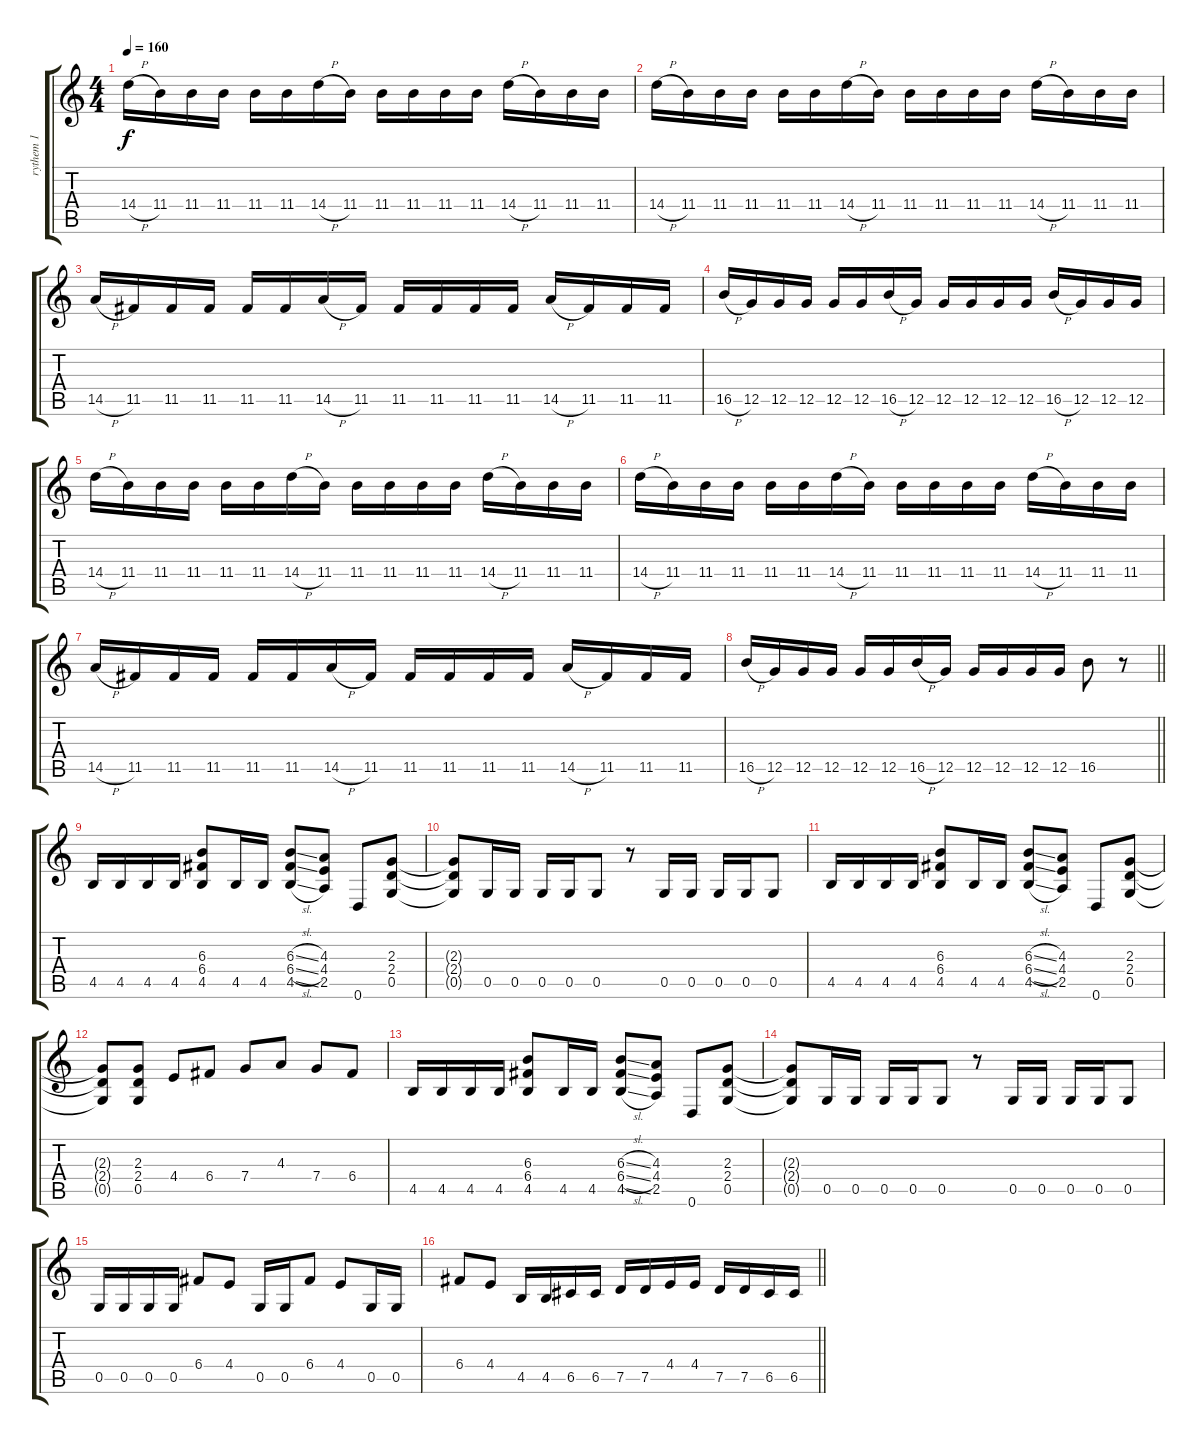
\track ("rythem 1" "rythem 1") {instrument overdrivenguitar}
\staff {score tabs}
\tuning (D4 A3 F3 C3 G2 D2) {hide}
\ts (4 4)
\section ("" "")
\tempo 160
\clef g2
\ks c
14.4{h}.16{dy f instrument overdrivenguitar} 11.4.16 11.4.16 11.4.16 11.4.16 11.4.16 14.4{h}.16 11.4.16 11.4.16 11.4.16 11.4.16 11.4.16 14.4{h}.16 11.4.16 11.4.16 11.4.16 |
14.4{h}.16 11.4.16 11.4.16 11.4.16 11.4.16 11.4.16 14.4{h}.16 11.4.16 11.4.16 11.4.16 11.4.16 11.4.16 14.4{h}.16 11.4.16 11.4.16 11.4.16 |
14.5{h}.16 11.5.16 11.5.16 11.5.16 11.5.16 11.5.16 14.5{h}.16 11.5.16 11.5.16 11.5.16 11.5.16 11.5.16 14.5{h}.16 11.5.16 11.5.16 11.5.16 |
16.5{h}.16 12.5.16 12.5.16 12.5.16 12.5.16 12.5.16 16.5{h}.16 12.5.16 12.5.16 12.5.16 12.5.16 12.5.16 16.5{h}.16 12.5.16 12.5.16 12.5.16 |
14.4{h}.16 11.4.16 11.4.16 11.4.16 11.4.16 11.4.16 14.4{h}.16 11.4.16 11.4.16 11.4.16 11.4.16 11.4.16 14.4{h}.16 11.4.16 11.4.16 11.4.16 |
14.4{h}.16 11.4.16 11.4.16 11.4.16 11.4.16 11.4.16 14.4{h}.16 11.4.16 11.4.16 11.4.16 11.4.16 11.4.16 14.4{h}.16 11.4.16 11.4.16 11.4.16 |
14.5{h}.16 11.5.16 11.5.16 11.5.16 11.5.16 11.5.16 14.5{h}.16 11.5.16 11.5.16 11.5.16 11.5.16 11.5.16 14.5{h}.16 11.5.16 11.5.16 11.5.16 |
\barLineRight lightlight
16.5{h}.16 12.5.16 12.5.16 12.5.16 12.5.16 12.5.16 16.5{h}.16 12.5.16 12.5.16 12.5.16 12.5.16 12.5.16 16.5.8 r.8 |
\section ("" "")
4.5.16 4.5.16 4.5.16 4.5.16 (6.3 6.4 4.5).8 4.5.16 4.5.16 (6.3{sl} 6.4{sl} 4.5{sl}).8 (4.3 4.4 2.5).8 0.6.8 (2.3 2.4 0.5).8 |
(2.3{t} 2.4{t} 0.5{t}).8 0.5.16 0.5.16 0.5.16 0.5.16 0.5.8 r.8 0.5.16 0.5.16 0.5.16 0.5.16 0.5.8 |
4.5.16 4.5.16 4.5.16 4.5.16 (6.3 6.4 4.5).8 4.5.16 4.5.16 (6.3{sl} 6.4{sl} 4.5{sl}).8 (4.3 4.4 2.5).8 0.6.8 (2.3 2.4 0.5).8 |
(2.3{t} 2.4{t} 0.5{t}).8 (2.3 2.4 0.5).8 4.4.8 6.4.8 7.4.8 4.3.8 7.4.8 6.4.8 |
4.5.16 4.5.16 4.5.16 4.5.16 (6.3 6.4 4.5).8 4.5.16 4.5.16 (6.3{sl} 6.4{sl} 4.5{sl}).8 (4.3 4.4 2.5).8 0.6.8 (2.3 2.4 0.5).8 |
(2.3{t} 2.4{t} 0.5{t}).8 0.5.16 0.5.16 0.5.16 0.5.16 0.5.8 r.8 0.5.16 0.5.16 0.5.16 0.5.16 0.5.8 |
0.5.16 0.5.16 0.5.16 0.5.16 6.4.8 4.4.8 0.5.16 0.5.16 6.4.8 4.4.8 0.5.16 0.5.16 |
\barLineRight lightlight
6.4.8 4.4.8 4.5.16 4.5.16 6.5.16 6.5.16 7.5.16 7.5.16 4.4.16 4.4.16 7.5.16 7.5.16 6.5.16 6.5.16
